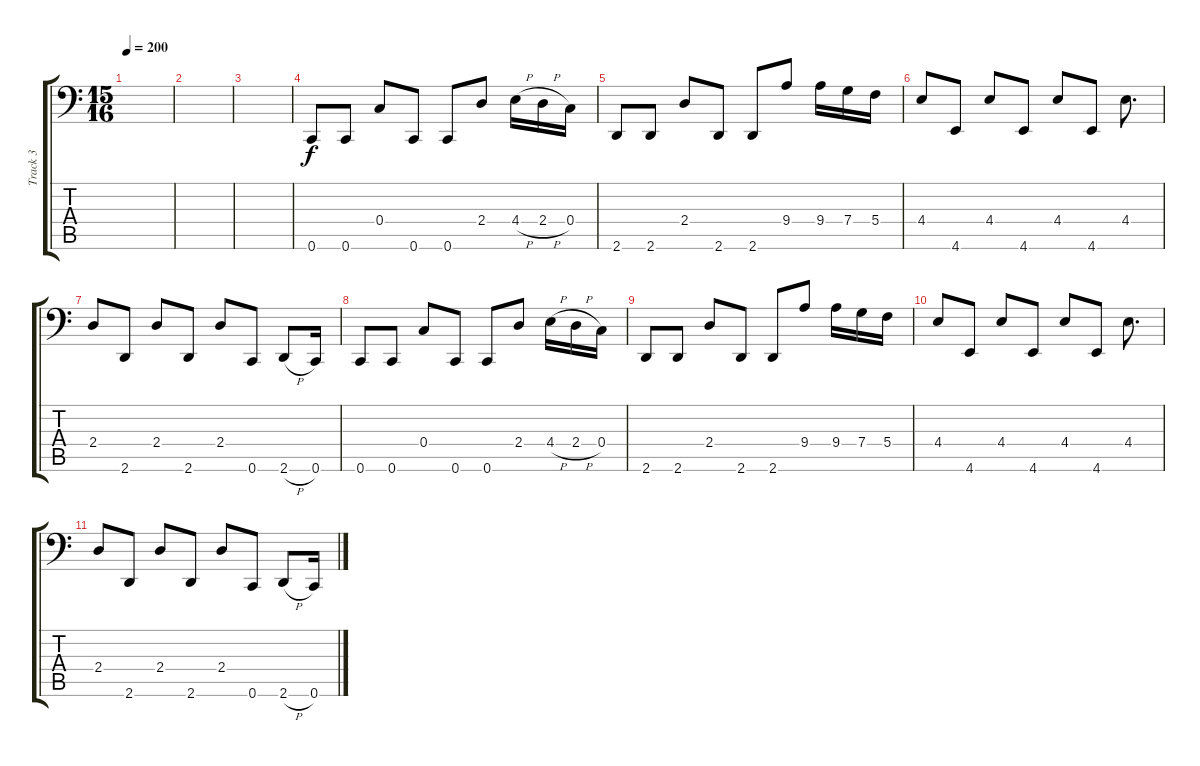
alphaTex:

\track ("Track 3" "Track 3") {instrument slapbass1}
\staff {score tabs}
\tuning (E4 B3 G3 C2 Gb1 C1) {hide}
\ts (15 16)
\tempo 200
\clef f4
\ks c
|
|
|
0.6.8 0.6.8 0.4.8 0.6.8 0.6.8 2.4.8 4.4{h}.16 2.4{h}.16 0.4.16 |
2.6.8 2.6.8 2.4.8 2.6.8 2.6.8 9.4.8 9.4.16 7.4.16 5.4.16 |
4.4.8 4.6.8 4.4.8 4.6.8 4.4.8 4.6.8 4.4.8{d} |
2.4.8 2.6.8 2.4.8 2.6.8 2.4.8 0.6.8 2.6{h}.8 0.6.16 |
0.6.8 0.6.8 0.4.8 0.6.8 0.6.8 2.4.8 4.4{h}.16 2.4{h}.16 0.4.16 |
2.6.8 2.6.8 2.4.8 2.6.8 2.6.8 9.4.8 9.4.16 7.4.16 5.4.16 |
4.4.8 4.6.8 4.4.8 4.6.8 4.4.8 4.6.8 4.4.8{d} |
2.4.8 2.6.8 2.4.8 2.6.8 2.4.8 0.6.8 2.6{h}.8 0.6.16
